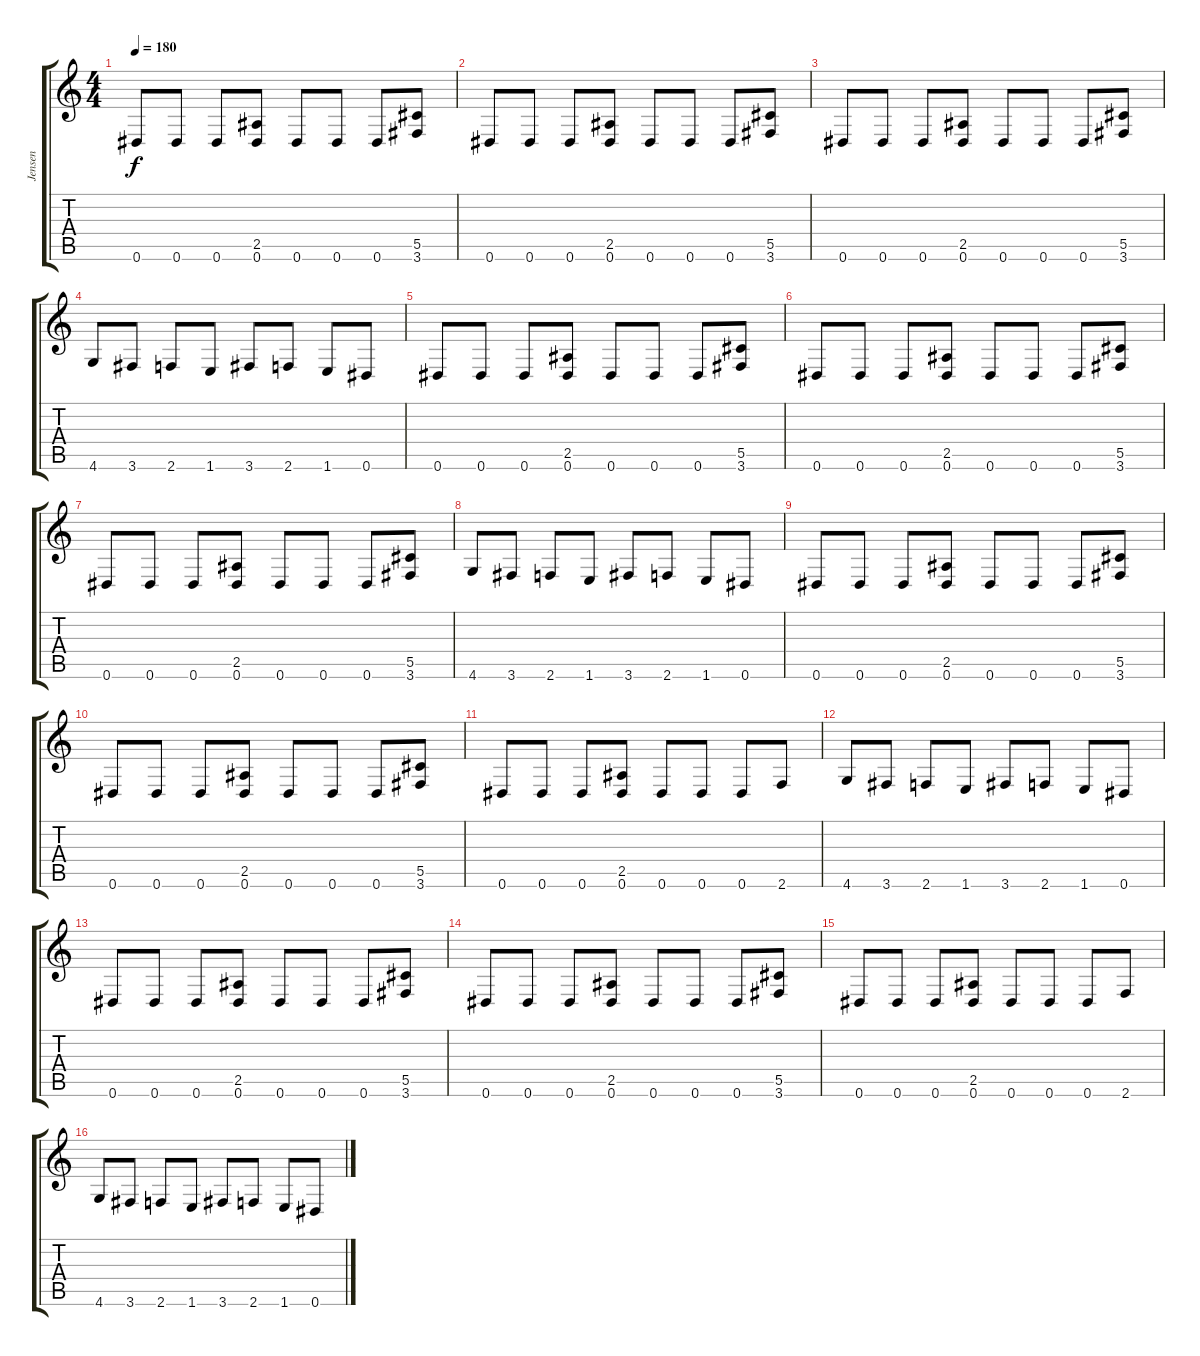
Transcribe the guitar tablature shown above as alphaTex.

\track ("Jensen" "Jensen") {instrument overdrivenguitar}
\staff {score tabs}
\tuning (Eb4 Bb3 Gb3 Db3 Ab2 Eb2) {hide}
\ts (4 4)
\tempo 180
\clef g2
\ks c
0.6.8{dy f} 0.6.8 0.6.8 (2.5 0.6).8 0.6.8 0.6.8 0.6.8 (5.5 3.6).8 |
0.6.8 0.6.8 0.6.8 (2.5 0.6).8 0.6.8 0.6.8 0.6.8 (5.5 3.6).8 |
0.6.8 0.6.8 0.6.8 (2.5 0.6).8 0.6.8 0.6.8 0.6.8 (5.5 3.6).8 |
4.6.8 3.6.8 2.6.8 1.6.8 3.6.8 2.6.8 1.6.8 0.6.8 |
0.6.8 0.6.8 0.6.8 (2.5 0.6).8 0.6.8 0.6.8 0.6.8 (5.5 3.6).8 |
0.6.8 0.6.8 0.6.8 (2.5 0.6).8 0.6.8 0.6.8 0.6.8 (5.5 3.6).8 |
0.6.8 0.6.8 0.6.8 (2.5 0.6).8 0.6.8 0.6.8 0.6.8 (5.5 3.6).8 |
4.6.8 3.6.8 2.6.8 1.6.8 3.6.8 2.6.8 1.6.8 0.6.8 |
0.6.8 0.6.8 0.6.8 (2.5 0.6).8 0.6.8 0.6.8 0.6.8 (5.5 3.6).8 |
0.6.8 0.6.8 0.6.8 (2.5 0.6).8 0.6.8 0.6.8 0.6.8 (5.5 3.6).8 |
0.6.8 0.6.8 0.6.8 (2.5 0.6).8 0.6.8 0.6.8 0.6.8 2.6.8 |
4.6.8 3.6.8 2.6.8 1.6.8 3.6.8 2.6.8 1.6.8 0.6.8 |
0.6.8 0.6.8 0.6.8 (2.5 0.6).8 0.6.8 0.6.8 0.6.8 (5.5 3.6).8 |
0.6.8 0.6.8 0.6.8 (2.5 0.6).8 0.6.8 0.6.8 0.6.8 (5.5 3.6).8 |
0.6.8 0.6.8 0.6.8 (2.5 0.6).8 0.6.8 0.6.8 0.6.8 2.6.8 |
4.6.8 3.6.8 2.6.8 1.6.8 3.6.8 2.6.8 1.6.8 0.6.8
